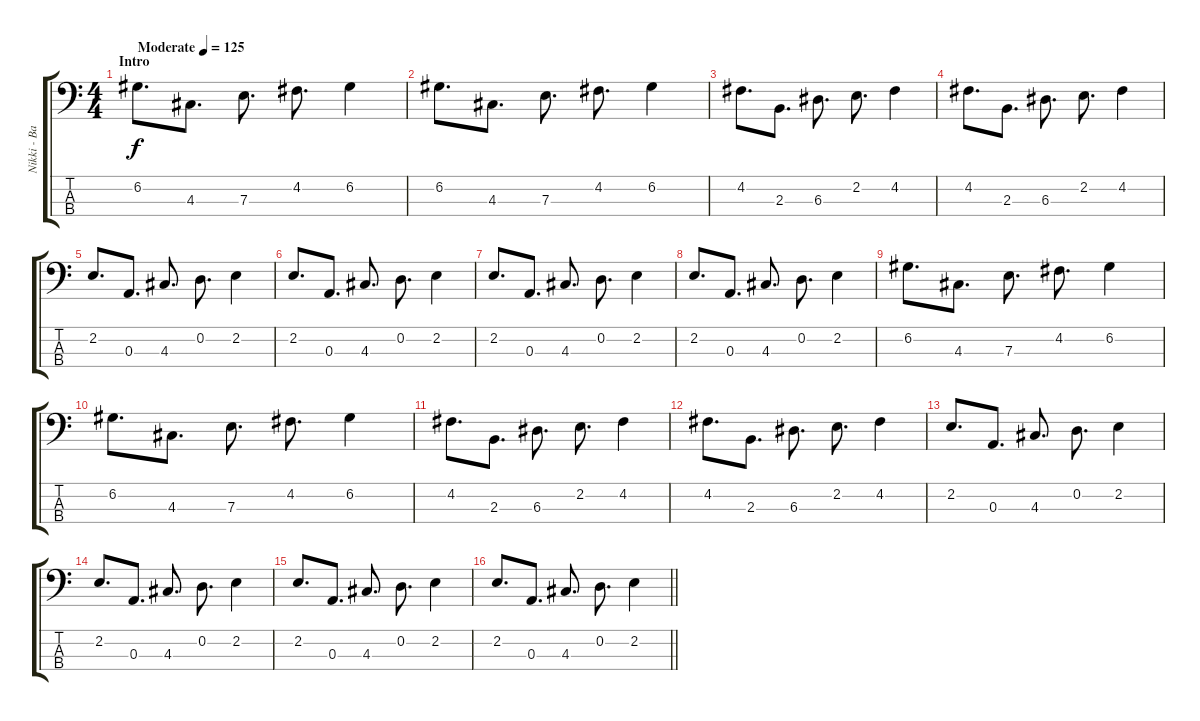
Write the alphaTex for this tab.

\track ("Nikki - Bass" "Nikki - Ba") {instrument electricbassfinger}
\staff {score tabs}
\tuning (G2 D2 A1 E1) {hide}
\ts (4 4)
\section ("" "Intro")
\tempo (125 "Moderate")
\clef f4
\ks c
6.2.8{d dy f instrument electricbassfinger} 4.3.8{d} 7.3.8{d} 4.2.8{d} 6.2.4 |
6.2.8{d} 4.3.8{d} 7.3.8{d} 4.2.8{d} 6.2.4 |
4.2.8{d} 2.3.8{d} 6.3.8{d} 2.2.8{d} 4.2.4 |
4.2.8{d} 2.3.8{d} 6.3.8{d} 2.2.8{d} 4.2.4 |
2.2.8{d} 0.3.8{d} 4.3.8{d} 0.2.8{d} 2.2.4 |
2.2.8{d} 0.3.8{d} 4.3.8{d} 0.2.8{d} 2.2.4 |
2.2.8{d} 0.3.8{d} 4.3.8{d} 0.2.8{d} 2.2.4 |
2.2.8{d} 0.3.8{d} 4.3.8{d} 0.2.8{d} 2.2.4 |
6.2.8{d} 4.3.8{d} 7.3.8{d} 4.2.8{d} 6.2.4 |
6.2.8{d} 4.3.8{d} 7.3.8{d} 4.2.8{d} 6.2.4 |
4.2.8{d} 2.3.8{d} 6.3.8{d} 2.2.8{d} 4.2.4 |
4.2.8{d} 2.3.8{d} 6.3.8{d} 2.2.8{d} 4.2.4 |
2.2.8{d} 0.3.8{d} 4.3.8{d} 0.2.8{d} 2.2.4 |
2.2.8{d} 0.3.8{d} 4.3.8{d} 0.2.8{d} 2.2.4 |
2.2.8{d} 0.3.8{d} 4.3.8{d} 0.2.8{d} 2.2.4 |
\barLineRight lightlight
2.2.8{d} 0.3.8{d} 4.3.8{d} 0.2.8{d} 2.2.4
